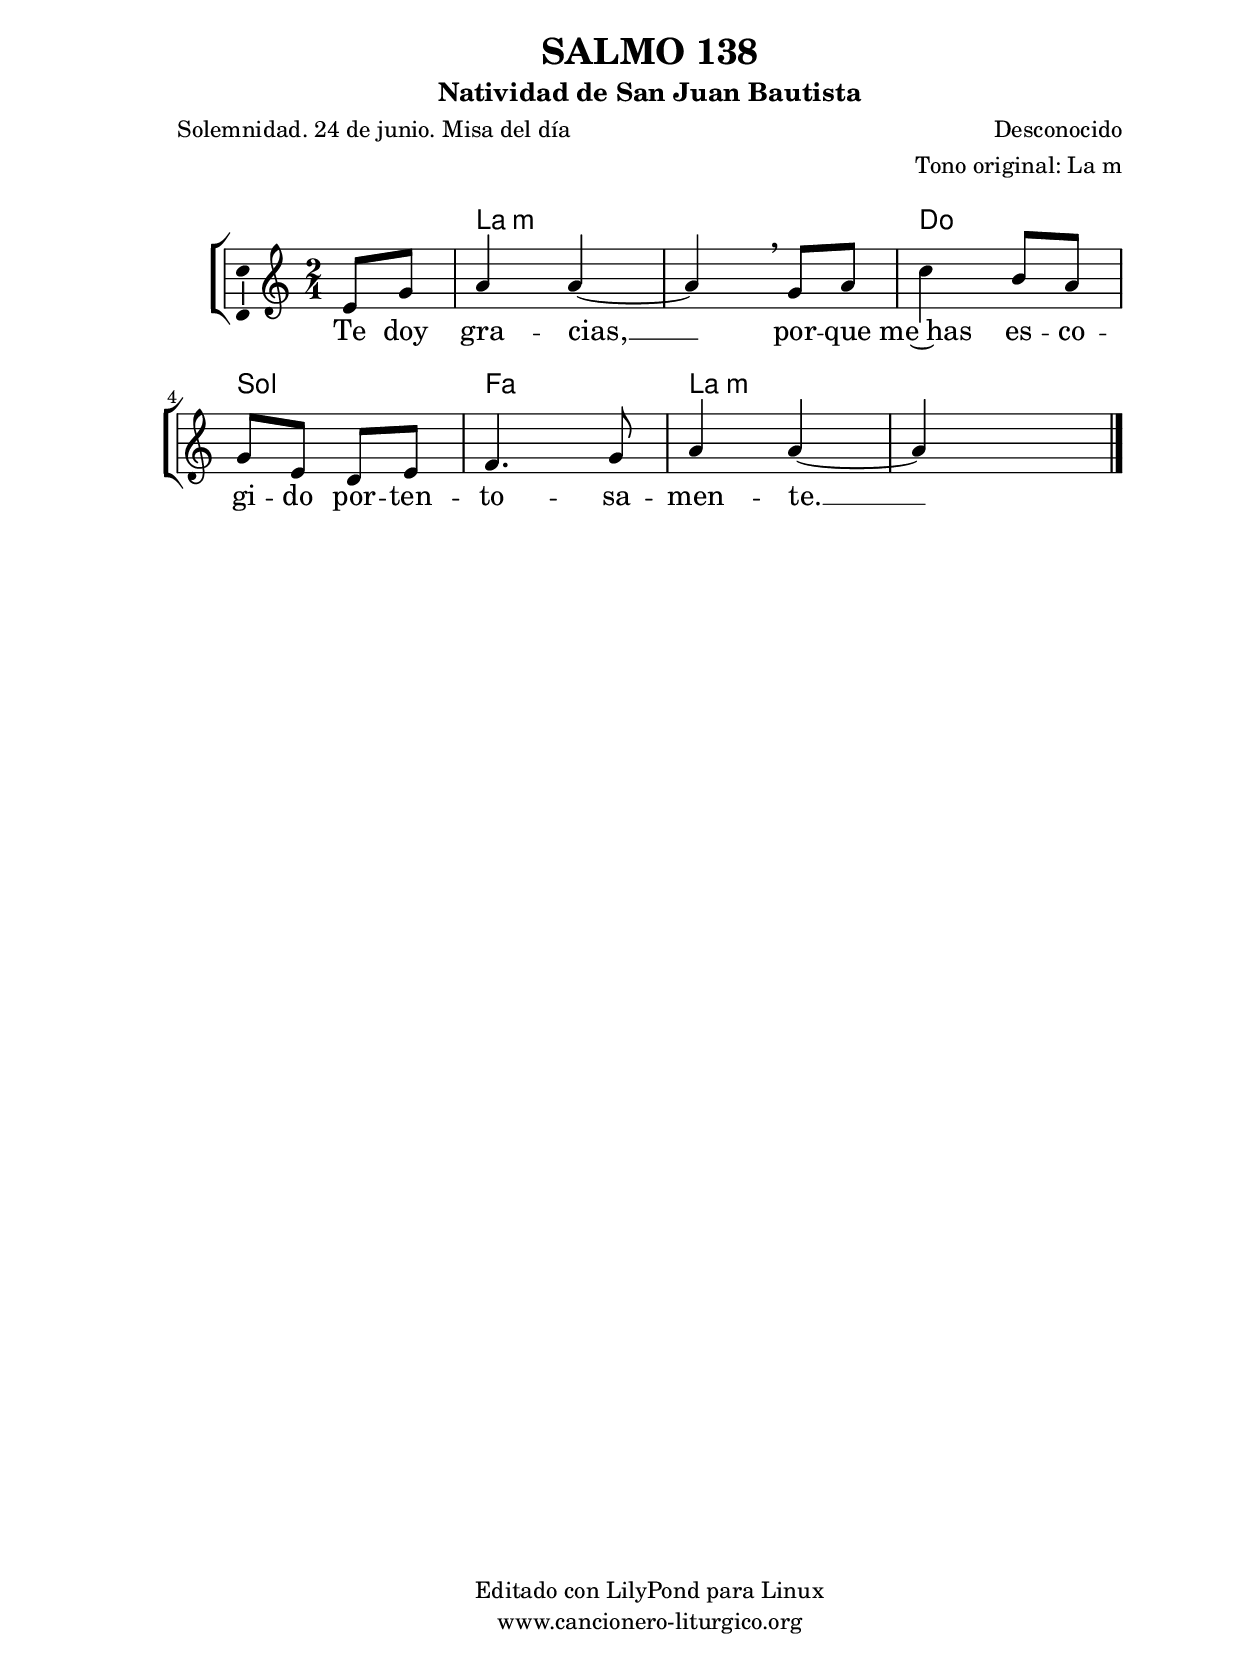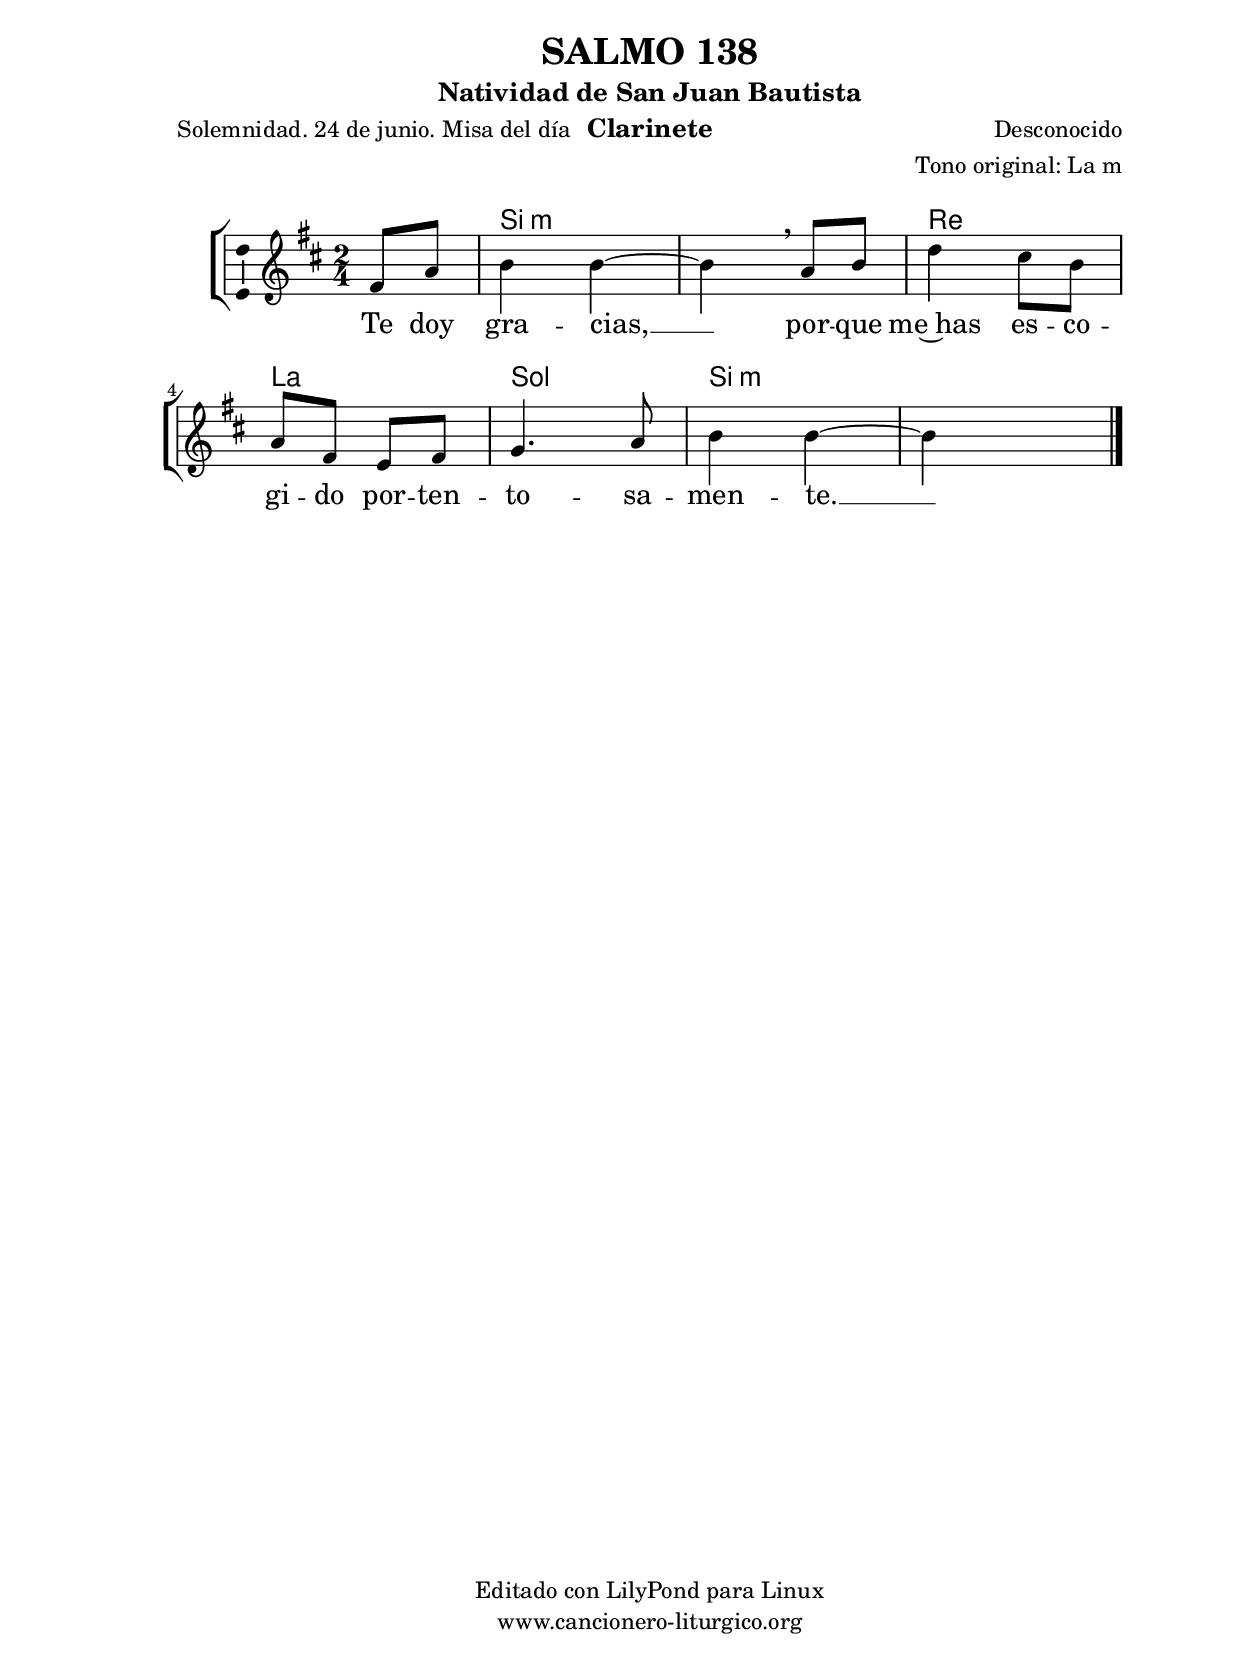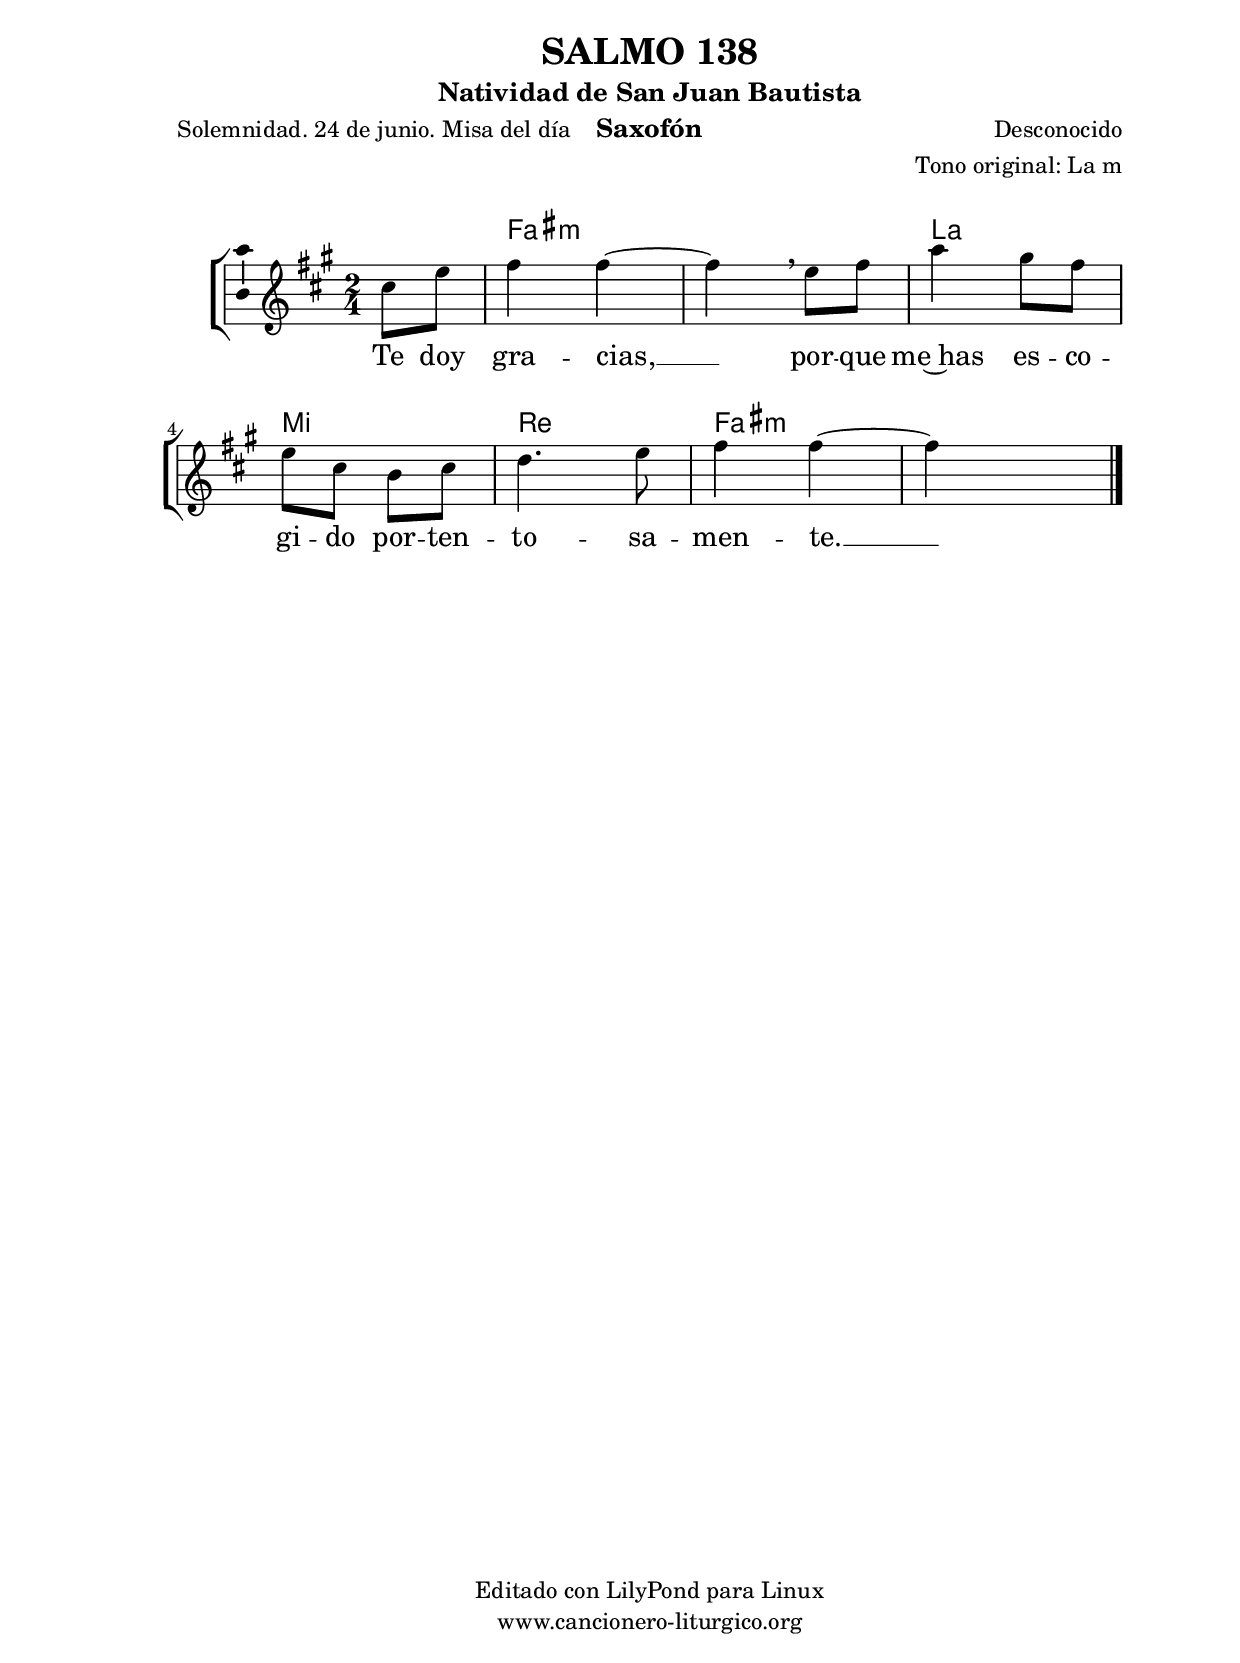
%
%para convertir .midi en .wav:
%timidity filename.midi -Ow -o finename.wav
%
%
%Para convertir de .wav a .mp3:
%lame -h -m j filename.wav
%
%
%para escuchar el midi:
%timidity nombrefichero.midi
%


%versión de lilypond para la que se ha escrito esta partitura:
\version "2.16.0"

	%Tamaño papel
	#(set-default-paper-size "a4")
	%Tamaño partitura
	#(set-global-staff-size 20)
	%No responde al pulsar sobre una nota
	#(ly:set-option 'point-and-click #f)

%parámetros del encabezamiento:
\header {
	title = "SALMO 138"
	subtitle = "Natividad de San Juan Bautista"
	composer = "Desconocido"
	poet = "Solemnidad. 24 de junio. Misa del día"
	meter = ""
	arranger = "Tono original: La m"
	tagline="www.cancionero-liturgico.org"
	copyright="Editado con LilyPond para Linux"
	tiempo = ""
	usos = "Salmo"
	letra = "Te doy gracias, porque me has escogido portentosamente."
	}

%parámetros asociados al papel:
\paper  {
	oddHeaderMarkup = \markup {\fill-line { \on-the-fly #not-first-page \fromproperty #'header:title \on-the-fly #not-first-page \fromproperty #'header:composer }}
	evenHeaderMarkup = \markup {\fill-line { \fromproperty #'header:composer \fromproperty #'header:title }}
	#(set-paper-size "a4")
	print-page-number = ##f
	first-page-number = 1
	print-first-page-number = ##f
%	head-separation = 3.0 \cm
	top-margin = 2.0 \cm
	bottom-margin = 0.5\cm
%%%	bottom-margin = -1.0\cm
	left-margin = 3.0 \cm
	line-width = 16.0 \cm 
	indent = 8\mm
	interscoreline = 2.\mm
	between-system-space = 15\mm
%	para que las partituras no llenen la hoja:
	ragged-bottom = ##t
%	idem para la última hoja:
	ragged-last-bottom = ##f
%	para que las partituras llenen el ancho del papel:
	ragged-last = ##f
	after-title-space = 2.5 \cm
%page-count=1
%system-count=8

	%Flexible Vertical Spacing
%	markup-markup-spacing =
%	#'((basic-distance . 15) (minimum-distance . 15) (padding . 3))
	markup-system-spacing =
	#'((basic-distance . 15) (minimum-distance . 15) (padding . 3))
	system-system-spacing =
	#'((basic-distance . 15) (minimum-distance . 15) (padding . 3))
	score-system-spacing =
	#'((basic-distance . 15) (minimum-distance . 15) (padding . 5))
%	top-system-spacing = % header
%	#'((basic-distance . 8) (minimum-distance . 0) (padding . 3))
%	top-markup-spacing =
%	#'((basic-distance . 20) (minimum-distance . 20) (padding . 3))
	last-bottom-spacing = % footer
	#'((basic-distance . 5) (minimum-distance . 5) (padding . 3))
%	score-markup-spacing =
%	#'((basic-distance . 16) (minimum-distance . 13) (padding . 3))

	}


%parámetros que afectan a toda la partitura:
global =  {
	%clave de sol (G):
	\clef G
	%armadura:
%	\transpose aes g
	\key a \minor         %%%%%%%%%%%%%%%%%%%%%ERRATA EN ORIGINAL
	\tempo 4=80
	\set Score.tempoHideNote = ##t
	}


acordes = {
	\italianChords
	\chordmode {
%	\transpose aes g
{

s4
a2:m a:m c g f a:m a:m

	}
	}
}

melodia = 
%	\transpose aes g
{
	\relative c'{

\time 2/4
\partial4 e8 g
a4 a~
a4 \breathe g8 a
c4 b8 a
g8 e d e
f4. g8
a4 a~
a4 s4

	\bar "|."
	}
	}


texto = \lyricmode {
Te doy gra -- cias, __
por -- que me~has es -- co -- gi -- do por -- ten -- to -- sa -- men -- te. __
	}


acordesStaff = \context ChordNames = acordesStaff <<
	\set chordChanges = ##t
	\acordes
	>>


vozStaff = \context Voice = vozStaff
\with {\consists "Ambitus_engraver"}
<<
%	\set Staff.instrumentName = ""
%	\set Staff.shortInstrumentName = ""
%	\set Staff.midiInstrument = #"clarinet"
%	\set Staff.midiInstrument = #"cello"
%	\set Staff.midiInstrument = #"flute"
	\set Staff.midiInstrument = #"electric guitar (jazz)"
%	\set Staff.midiInstrument = #"english horn"
%	\set Staff.midiInstrument = #"violin"
%	\set Staff.midiInstrument = #"glockenspiel"
	\set Staff.midiMinimumVolume = #0.7
	\set Staff.midiMaximumVolume = #0.9
	\global
	\melodia
	>>


textoStaff = \context Lyrics = textoStaff <<
	\lyricsto vozStaff \texto
	>>

\book {
	\score {
		\context ChoirStaff {
			\override StaffGroup.SystemStartBracket #'collapse-height = #1
			\override Score.SystemStartBar #'collapse-height = #1
			<<
			\acordesStaff
			\vozStaff
			\textoStaff
			>>
			}
		\layout {
	    		\context {
				\Lyrics
				\override LyricText #'font-size = #2
				}
	   		 \context {
				\Score
				%fontSize = #3
				\override StaffSymbol #'staff-space = #(magstep +3)
				%\override Beam #'thickness = #0.55
				%\override SpacingSpanner #'spacing-increment = #1.0
				%\override Slur #'height-limit = #1.5
				}
			}
		}
	\score {
		\unfoldRepeats
		\context ChoirStaff {
			<<
			\acordesStaff
			\vozStaff
			>>
			}
		\midi {
	  		\context {
	  			\Score
				tempoWholesPerMinute = #(ly:make-moment 70 4)
				}
			}
		}
	}

%Partitura para clarinete
#(define output-suffix "C")
\book {
	\header{
		instrument = "Clarinete"
		}
	\score {
		\context ChoirStaff {
			\override StaffGroup.SystemStartBracket #'collapse-height = #1
			\override Score.SystemStartBar #'collapse-height = #1
\transpose c d
			<<
			\acordesStaff
			\vozStaff
			\textoStaff
			>>
			}
		\layout {
	    		\context {
				\Lyrics
				\override LyricText #'font-size = #2
				}
	   		 \context {
				\Score
				%fontSize = #3
				\override StaffSymbol #'staff-space = #(magstep +3)
				%\override Beam #'thickness = #0.55
				%\override SpacingSpanner #'spacing-increment = #1.0
				%\override Slur #'height-limit = #1.5
				}
			}
		}
	}

%Partitura para saxofón
#(define output-suffix "S")
\book {
	\header{
		instrument = "Saxofón"
		}
	\score {
		\context ChoirStaff {
			\override StaffGroup.SystemStartBracket #'collapse-height = #1
			\override Score.SystemStartBar #'collapse-height = #1
\transpose c a
			<<
			\acordesStaff
			\vozStaff
			\textoStaff
			>>
			}
		\layout {
	    		\context {
				\Lyrics
				\override LyricText #'font-size = #2
				}
	   		 \context {
				\Score
				%fontSize = #3
				\override StaffSymbol #'staff-space = #(magstep +3)
				%\override Beam #'thickness = #0.55
				%\override SpacingSpanner #'spacing-increment = #1.0
				%\override Slur #'height-limit = #1.5
				}
			}
		}
	}

